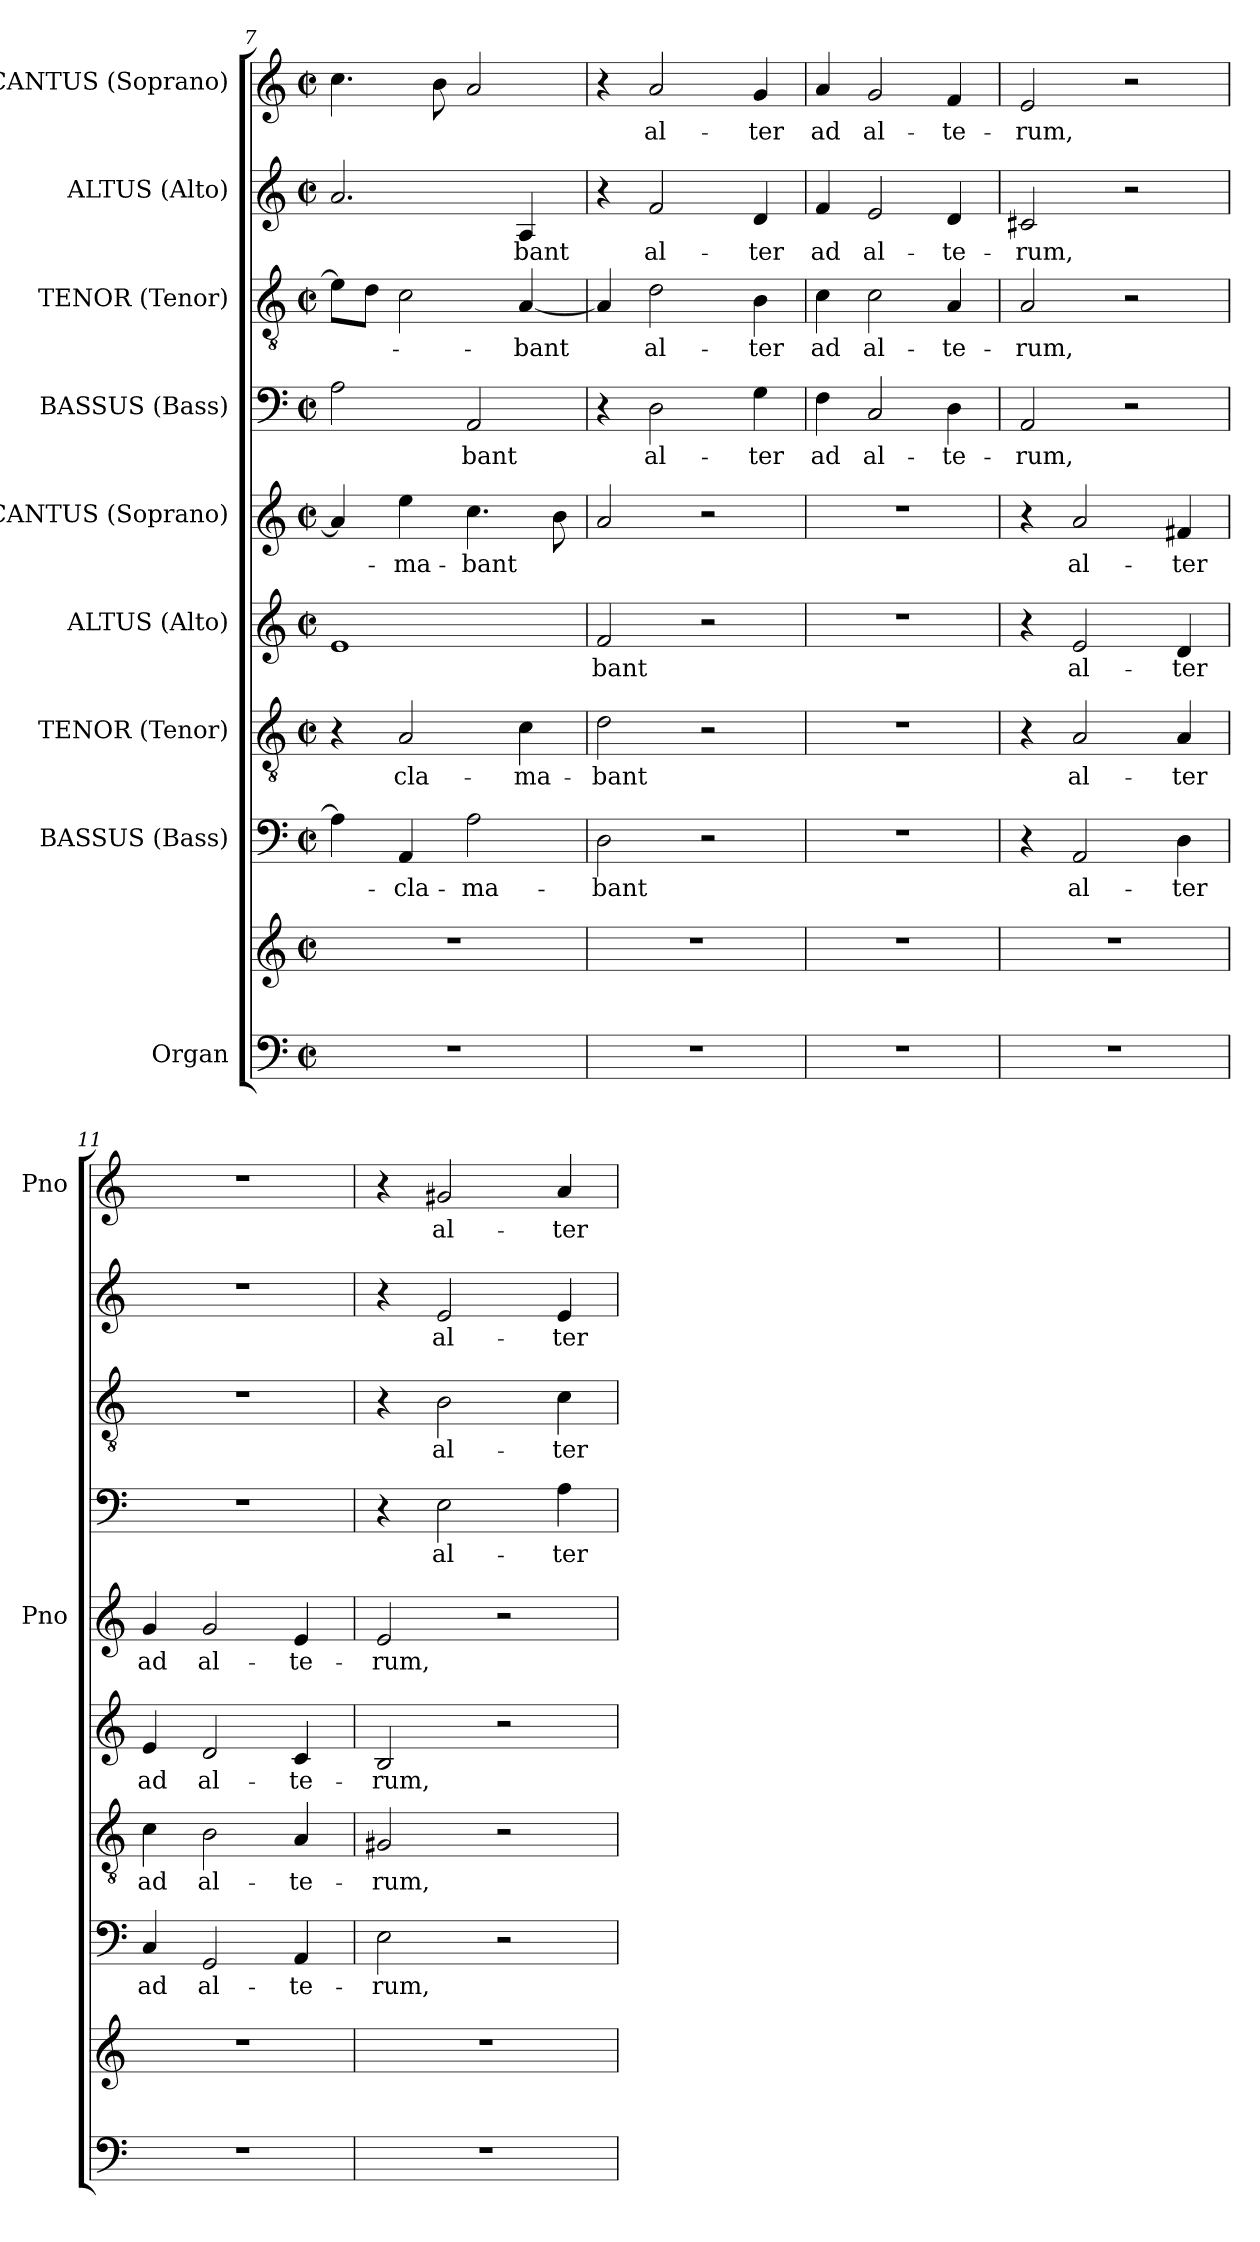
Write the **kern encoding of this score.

**kern	**kern	**kern	**text	**kern	**text	**kern	**text	**kern	**text	**kern	**text	**kern	**text	**kern	**text	**kern	**text
*part9	*part9	*part8	*part8	*part7	*part7	*part6	*part6	*part5	*part5	*part4	*part4	*part3	*part3	*part2	*part2	*part1	*part1
*staff10	*staff9	*staff8	*staff8	*staff7	*staff7	*staff6	*staff6	*staff5	*staff5	*staff4	*staff4	*staff3	*staff3	*staff2	*staff2	*staff1	*staff1
*I"Organ	*	*I"BASSUS (Bass)	*	*I"TENOR (Tenor)	*	*I"ALTUS (Alto)	*	*I"CANTUS (Soprano)	*	*I"BASSUS (Bass)	*	*I"TENOR (Tenor)	*	*I"ALTUS (Alto)	*	*I"CANTUS (Soprano)	*
*	*	*	*	*	*	*	*	*I'Pno	*	*	*	*	*	*	*	*I'Pno	*
!!LO:LB:g=z
*clefF4	*clefG2	*clefF4	*	*clefGv2	*	*clefG2	*	*clefG2	*	*clefF4	*	*clefGv2	*	*clefG2	*	*clefG2	*
*k[]	*k[]	*k[]	*	*k[]	*	*k[]	*	*k[]	*	*k[]	*	*k[]	*	*k[]	*	*k[]	*
*a:	*a:	*a:	*	*a:	*	*a:	*	*a:	*	*a:	*	*a:	*	*a:	*	*a:	*
*M2/2	*M2/2	*M2/2	*	*M2/2	*	*M2/2	*	*M2/2	*	*M2/2	*	*M2/2	*	*M2/2	*	*M2/2	*
*met(c|)	*met(c|)	*met(c|)	*	*met(c|)	*	*met(c|)	*	*met(c|)	*	*met(c|)	*	*met(c|)	*	*met(c|)	*	*met(c|)	*
=7	=7	=7	=7	=7	=7	=7	=7	=7	=7	=7	=7	=7	=7	=7	=7	=7	=7
1r	1r	4A\]	­-	4r	.	1e	-­	4a/]	-­-	2A\	-­	8e\L]	-­-	2.a/	-­	4.cc\	­
.	.	.	.	.	.	.	.	.	.	.	.	8d\J	.	.	.	.	.
.	.	4AA/	-cla-	2A/	cla-	.	.	4ee\	-ma-	.	.	2c\	.	.	.	.	.
.	.	.	.	.	.	.	.	.	.	.	.	.	.	.	.	8b\	.
.	.	2A\	-ma-	.	.	.	.	4.cc\	-bant	2AA/	bant	.	.	.	.	2a/	.
.	.	.	.	4c\	-ma-	.	.	.	.	.	.	[4A/	-bant	4A/	bant	.	.
.	.	.	.	.	.	.	.	8b\	.	.	.	.	.	.	.	.	.
=8	=8	=8	=8	=8	=8	=8	=8	=8	=8	=8	=8	=8	=8	=8	=8	=8	=8
1r	1r	2D\	-bant	2d\	-bant	2f/	bant	2a/	.	4r	.	4A/]	.	4r	.	4r	.
.	.	.	.	.	.	.	.	.	.	2D\	al-	2d\	al-	2f/	al-	2a/	al-
.	.	2r	.	2r	.	2r	.	2r	.	.	.	.	.	.	.	.	.
.	.	.	.	.	.	.	.	.	.	4G\	-ter	4B\	-ter	4d/	-ter	4g/	-ter
=9	=9	=9	=9	=9	=9	=9	=9	=9	=9	=9	=9	=9	=9	=9	=9	=9	=9
1r	1r	1r	.	1r	.	1r	.	1r	.	4F\	ad	4c\	ad	4f/	ad	4a/	ad
.	.	.	.	.	.	.	.	.	.	2C/	al-	2c\	al-	2e/	al-	2g/	al-
.	.	.	.	.	.	.	.	.	.	4D\	-te-	4A/	-te-	4d/	-te-	4f/	-te-
=10	=10	=10	=10	=10	=10	=10	=10	=10	=10	=10	=10	=10	=10	=10	=10	=10	=10
1r	1r	4r	.	4r	.	4r	.	4r	.	2AA/	-rum,	2A/	-rum,	2c#X/	-rum,	2e/	-rum,
.	.	2AA/	al-	2A/	al-	2e/	al-	2a/	al-	.	.	.	.	.	.	.	.
.	.	.	.	.	.	.	.	.	.	2r	.	2r	.	2r	.	2r	.
.	.	4D\	-ter	4A/	-ter	4d/	-ter	4f#X/	-ter	.	.	.	.	.	.	.	.
=11	=11	=11	=11	=11	=11	=11	=11	=11	=11	=11	=11	=11	=11	=11	=11	=11	=11
1r	1r	4C/	ad	4c\	ad	4e/	ad	4g/	ad	1r	.	1r	.	1r	.	1r	.
.	.	2GG/	al-	2B\	al-	2d/	al-	2g/	al-	.	.	.	.	.	.	.	.
.	.	4AA/	-te-	4A/	-te-	4c/	-te-	4e/	-te-	.	.	.	.	.	.	.	.
=12	=12	=12	=12	=12	=12	=12	=12	=12	=12	=12	=12	=12	=12	=12	=12	=12	=12
1r	1r	2E\	-rum,	2G#X/	-rum,	2B/	-rum,	2e/	-rum,	4r	.	4r	.	4r	.	4r	.
.	.	.	.	.	.	.	.	.	.	2E\	al-	2B\	al-	2e/	al-	2g#X/	al-
.	.	2r	.	2r	.	2r	.	2r	.	.	.	.	.	.	.	.	.
.	.	.	.	.	.	.	.	.	.	4A\	-ter	4c\	-ter	4e/	-ter	4a/	-ter
=	=	=	=	=	=	=	=	=	=	=	=	=	=	=	=	=	=
*-	*-	*-	*-	*-	*-	*-	*-	*-	*-	*-	*-	*-	*-	*-	*-	*-	*-
